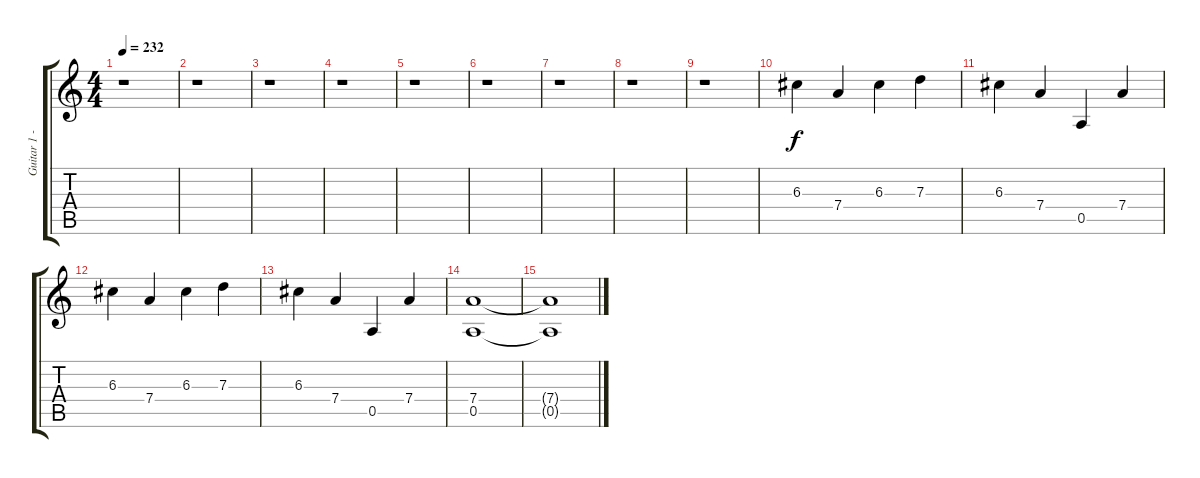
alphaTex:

\track ("Guitar 1 - Distortion" "Guitar 1 -") {instrument distortionguitar}
\staff {score tabs}
\tuning (E4 B3 G3 D3 A2 E2) {hide}
\ts (4 4)
\tempo 232
\clef g2
\ks c
r.1{dy f} |
r.1 |
r.1 |
r.1 |
r.1 |
r.1 |
r.1 |
r.1 |
r.1 |
6.3.4 7.4.4 6.3.4 7.3.4 |
6.3.4 7.4.4 0.5.4 7.4.4 |
6.3.4 7.4.4 6.3.4 7.3.4 |
6.3.4 7.4.4 0.5.4 7.4.4 |
(7.4 0.5).1 |
(7.4{t} 0.5{t}).1
